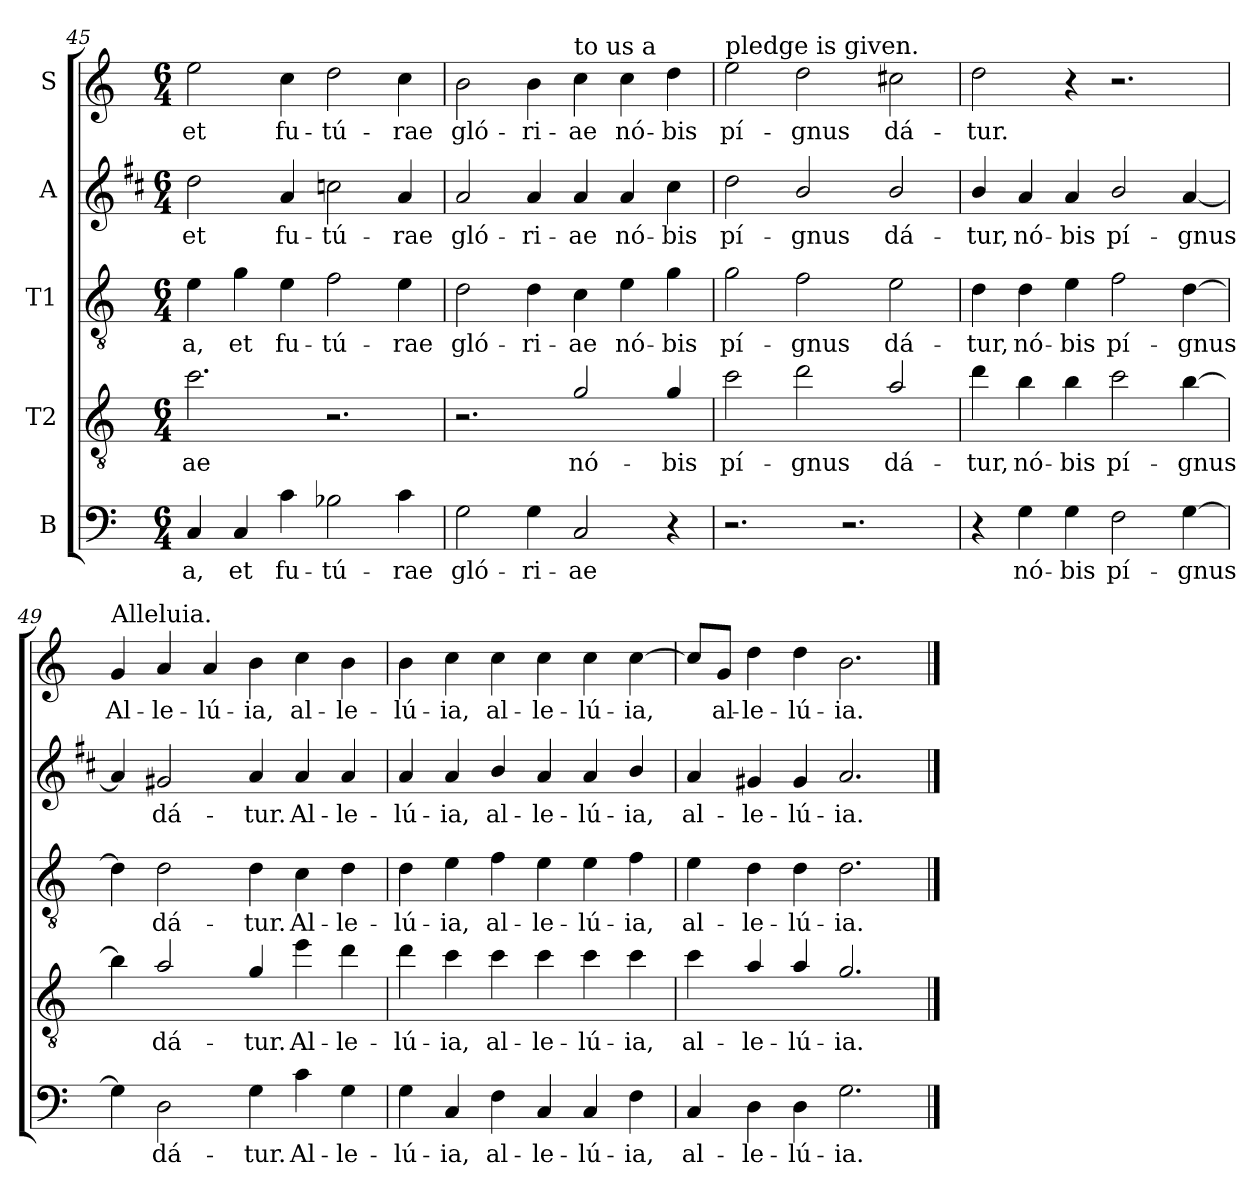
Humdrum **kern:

**kern	**text	**kern	**text	**kern	**text	**kern	**text	**kern	**text
*part5	*part5	*part4	*part4	*part3	*part3	*part2	*part2	*part1	*part1
*staff5	*staff5	*staff4	*staff4	*staff3	*staff3	*staff2	*staff2	*staff1	*staff1
*I"B	*	*I"T2	*	*I"T1	*	*I"A	*	*I"S	*
*clefF4	*	*clefGv2	*	*clefGv2	*	*clefG2	*	*clefG2	*
*	*	*ITrd8c14	*	*	*	*ITrd1c2	*	*	*
*k[]	*	*k[]	*	*k[]	*	*k[]	*	*k[]	*
*C:	*	*C:	*	*C:	*	*C:	*	*C:	*
*M6/4	*	*M6/4	*	*M6/4	*	*M6/4	*	*M6/4	*
=45	=45	=45	=45	=45	=45	=45	=45	=45	=45
!	!LO:LY:b	!	!LO:LY:b	!	!LO:LY:b	!	!LO:LY:b	!	!LO:LY:b
4C/	-a,	2.c\	-ae	4e\	-a,	2cc\	et	2ee\	et
!	!LO:LY:b	!	!	!	!LO:LY:b	!	!	!	!
4C/	et	.	.	4g\	et	.	.	.	.
!	!LO:LY:b	!	!	!	!LO:LY:b	!	!LO:LY:b	!	!LO:LY:b
4c\	fu-	.	.	4e\	fu-	4g/	fu-	4cc\	fu-
!	!LO:LY:b	!	!	!	!LO:LY:b	!	!LO:LY:b	!	!LO:LY:b
2B-X\	-tú-	2.r	.	2f\	-tú-	2b-X\	-tú-	2dd\	-tú-
!	!LO:LY:b	!	!	!	!LO:LY:b	!	!LO:LY:b	!	!LO:LY:b
4c\	-rae	.	.	4e\	-rae	4g/	-rae	4cc\	-rae
=46	=46	=46	=46	=46	=46	=46	=46	=46	=46
!	!LO:LY:b	!	!	!	!LO:LY:b	!	!LO:LY:b	!	!LO:LY:b
2G\	gló-	2.r	.	2d\	gló-	2g/	gló-	2b\	gló-
!	!LO:LY:b	!	!	!	!LO:LY:b	!	!LO:LY:b	!	!LO:LY:b
4G\	-ri-	.	.	4d\	-ri-	4g/	-ri-	4b\	-ri-
!	!	!	!	!	!	!	!	!LO:TX:a:t=to us a	!
!	!LO:LY:b	!	!LO:LY:b	!	!LO:LY:b	!	!LO:LY:b	!	!LO:LY:b
2C/	-ae	2G/	nó-	4c\	-ae	4g/	-ae	4cc\	-ae
!	!	!	!	!	!LO:LY:b	!	!LO:LY:b	!	!LO:LY:b
.	.	.	.	4e\	nó-	4g/	nó-	4cc\	nó-
!	!	!	!LO:LY:b	!	!LO:LY:b	!	!LO:LY:b	!	!LO:LY:b
4r	.	4G/	-bis	4g\	-bis	4b\	-bis	4dd\	-bis
=47	=47	=47	=47	=47	=47	=47	=47	=47	=47
!	!	!	!	!	!	!	!	!LO:TX:a:t=pledge is given.	!
!	!	!	!LO:LY:b	!	!LO:LY:b	!	!LO:LY:b	!	!LO:LY:b
2.r	.	2c\	pí-	2g\	pí-	2cc\	pí-	2ee\	pí-
!	!	!	!LO:LY:b	!	!LO:LY:b	!	!LO:LY:b	!	!LO:LY:b
.	.	2d\	-gnus	2f\	-gnus	2a/	-gnus	2dd\	-gnus
2.r	.	.	.	.	.	.	.	.	.
!	!	!	!LO:LY:b	!	!LO:LY:b	!	!LO:LY:b	!	!LO:LY:b
.	.	2A/	dá-	2e\	dá-	2a/	dá-	2cc#X\	dá-
!!LO:PB:g=z
=48	=48	=48	=48	=48	=48	=48	=48	=48	=48
!	!	!	!LO:LY:b	!	!LO:LY:b	!	!LO:LY:b	!	!LO:LY:b
4r	.	4d\	-tur,	4d\	-tur,	4a/	-tur,	2dd\	-tur.
!	!LO:LY:b	!	!LO:LY:b	!	!LO:LY:b	!	!LO:LY:b	!	!
4G\	nó-	4B\	nó-	4d\	nó-	4g/	nó-	.	.
!	!LO:LY:b	!	!LO:LY:b	!	!LO:LY:b	!	!LO:LY:b	!	!
4G\	-bis	4B\	-bis	4e\	-bis	4g/	-bis	4r	.
!	!LO:LY:b	!	!LO:LY:b	!	!LO:LY:b	!	!LO:LY:b	!	!
2F\	pí-	2c\	pí-	2f\	pí-	2a/	pí-	2.r	.
!	!LO:LY:b	!	!LO:LY:b	!	!LO:LY:b	!	!LO:LY:b	!	!
[4G\	-gnus	[4B\	-gnus	[4d\	-gnus	[4g/	-gnus	.	.
=49	=49	=49	=49	=49	=49	=49	=49	=49	=49
!	!	!	!	!	!	!	!	!LO:TX:a:t=Alleluia.	!
!	!	!	!	!	!	!	!	!	!LO:LY:b
4G\]	.	4B\]	.	4d\]	.	4g/]	.	4g/	Al-
!	!LO:LY:b	!	!LO:LY:b	!	!LO:LY:b	!	!LO:LY:b	!	!LO:LY:b
2D\	dá-	2A/	dá-	2d\	dá-	2f#X/	dá-	4a/	-le-
!	!	!	!	!	!	!	!	!	!LO:LY:b
.	.	.	.	.	.	.	.	4a/	-lú-
!	!LO:LY:b	!	!LO:LY:b	!	!LO:LY:b	!	!LO:LY:b	!	!LO:LY:b
4G\	-tur.	4G/	-tur.	4d\	-tur.	4g/	-tur.	4b\	-ia,
!	!LO:LY:b	!	!LO:LY:b	!	!LO:LY:b	!	!LO:LY:b	!	!LO:LY:b
4c\	Al-	4e\	Al-	4c\	Al-	4g/	Al-	4cc\	al-
!	!LO:LY:b	!	!LO:LY:b	!	!LO:LY:b	!	!LO:LY:b	!	!LO:LY:b
4G\	-le-	4d\	-le-	4d\	-le-	4g/	-le-	4b\	-le-
=50	=50	=50	=50	=50	=50	=50	=50	=50	=50
!	!LO:LY:b	!	!LO:LY:b	!	!LO:LY:b	!	!LO:LY:b	!	!LO:LY:b
4G\	-lú-	4d\	-lú-	4d\	-lú-	4g/	-lú-	4b\	-lú-
!	!LO:LY:b	!	!LO:LY:b	!	!LO:LY:b	!	!LO:LY:b	!	!LO:LY:b
4C/	-ia,	4c\	-ia,	4e\	-ia,	4g/	-ia,	4cc\	-ia,
!	!LO:LY:b	!	!LO:LY:b	!	!LO:LY:b	!	!LO:LY:b	!	!LO:LY:b
4F\	al-	4c\	al-	4f\	al-	4a/	al-	4cc\	al-
!	!LO:LY:b	!	!LO:LY:b	!	!LO:LY:b	!	!LO:LY:b	!	!LO:LY:b
4C/	-le-	4c\	-le-	4e\	-le-	4g/	-le-	4cc\	-le-
!	!LO:LY:b	!	!LO:LY:b	!	!LO:LY:b	!	!LO:LY:b	!	!LO:LY:b
4C/	-lú-	4c\	-lú-	4e\	-lú-	4g/	-lú-	4cc\	-lú-
!	!LO:LY:b	!	!LO:LY:b	!	!LO:LY:b	!	!LO:LY:b	!	!LO:LY:b
4F\	-ia,	4c\	-ia,	4f\	-ia,	4a/	-ia,	[4cc\	-ia,
=51	=51	=51	=51	=51	=51	=51	=51	=51	=51
!	!LO:LY:b	!	!LO:LY:b	!	!LO:LY:b	!	!LO:LY:b	!	!
4C/	al-	4c\	al-	4e\	al-	4g/	al-	8cc/L]	.
!	!	!	!	!	!	!	!	!	!LO:LY:b
.	.	.	.	.	.	.	.	8g/J	al-
!	!LO:LY:b	!	!LO:LY:b	!	!LO:LY:b	!	!LO:LY:b	!	!LO:LY:b
4D\	-le-	4A/	-le-	4d\	-le-	4f#X/	-le-	4dd\	-le-
!	!LO:LY:b	!	!LO:LY:b	!	!LO:LY:b	!	!LO:LY:b	!	!LO:LY:b
4D\	-lú-	4A/	-lú-	4d\	-lú-	4f#/	-lú-	4dd\	-lú-
!	!LO:LY:b	!	!LO:LY:b	!	!LO:LY:b	!	!LO:LY:b	!	!LO:LY:b
2.G\	-ia.	2.G/	-ia.	2.d\	-ia.	2.g/	-ia.	2.b\	-ia.
==	==	==	==	==	==	==	==	==	==
*-	*-	*-	*-	*-	*-	*-	*-	*-	*-
